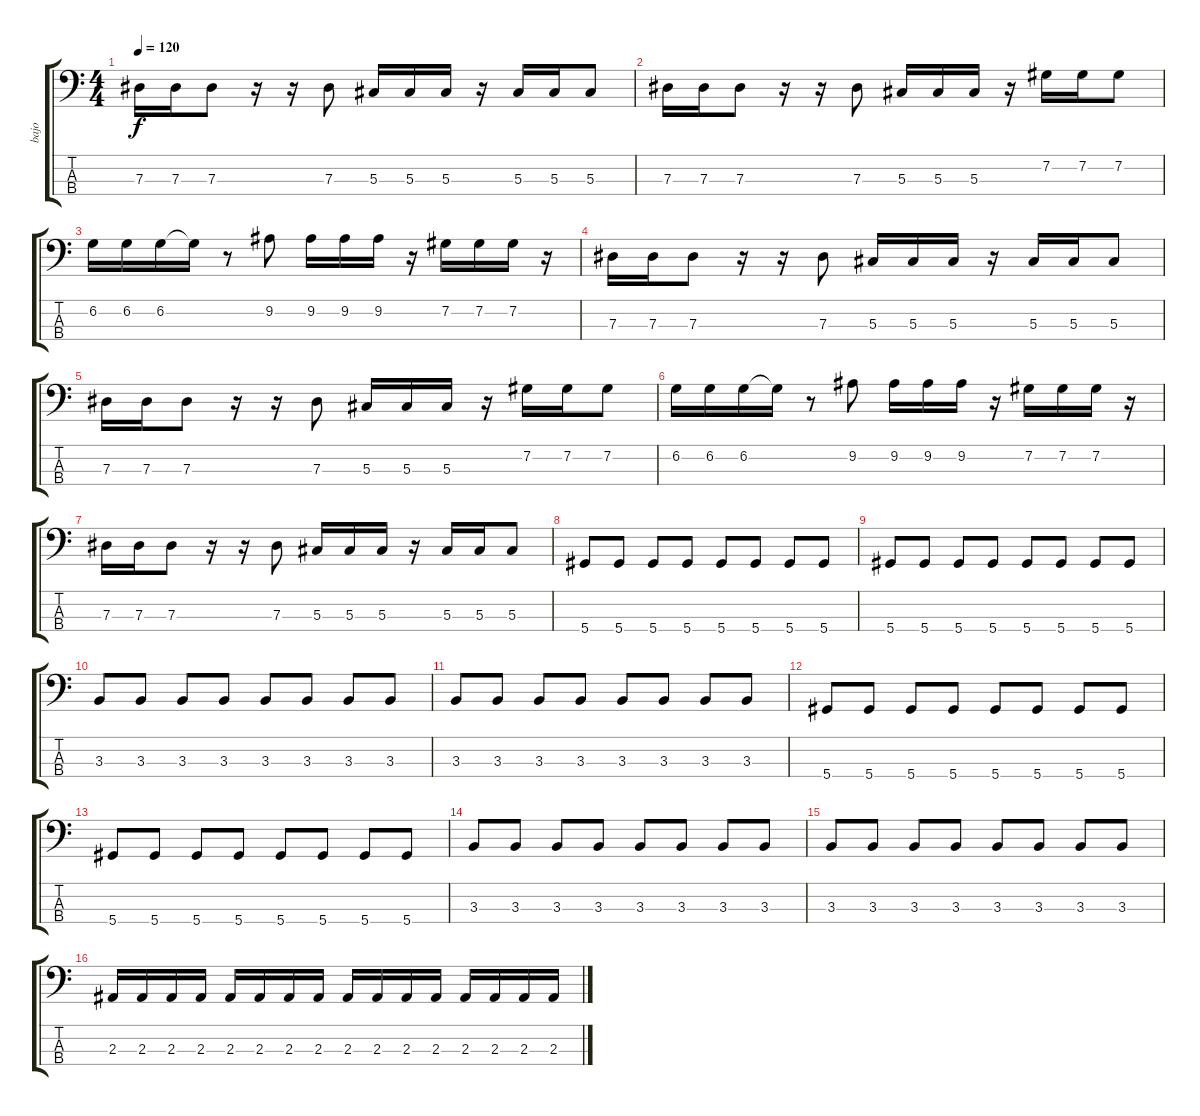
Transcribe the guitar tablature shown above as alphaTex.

\track ("bajo" "bajo") {instrument electricbassfinger}
\staff {score tabs}
\tuning (Gb2 Db2 Ab1 Eb1) {hide}
\ts (4 4)
\tempo 120
\clef f4
\ks c
7.3.16{dy f} 7.3.16 7.3.8 r.16 r.16 7.3.8 5.3.16 5.3.16 5.3.16 r.16 5.3.16 5.3.16 5.3.8 |
7.3.16 7.3.16 7.3.8 r.16 r.16 7.3.8 5.3.16 5.3.16 5.3.16 r.16 7.2.16 7.2.16 7.2.8 |
6.2.16 6.2.16 6.2.16 6.2{t}.16 r.8 9.2.8 9.2.16 9.2.16 9.2.16 r.16 7.2.16 7.2.16 7.2.16 r.16 |
7.3.16 7.3.16 7.3.8 r.16 r.16 7.3.8 5.3.16 5.3.16 5.3.16 r.16 5.3.16 5.3.16 5.3.8 |
7.3.16 7.3.16 7.3.8 r.16 r.16 7.3.8 5.3.16 5.3.16 5.3.16 r.16 7.2.16 7.2.16 7.2.8 |
6.2.16 6.2.16 6.2.16 6.2{t}.16 r.8 9.2.8 9.2.16 9.2.16 9.2.16 r.16 7.2.16 7.2.16 7.2.16 r.16 |
7.3.16 7.3.16 7.3.8 r.16 r.16 7.3.8 5.3.16 5.3.16 5.3.16 r.16 5.3.16 5.3.16 5.3.8 |
5.4.8 5.4.8 5.4.8 5.4.8 5.4.8 5.4.8 5.4.8 5.4.8 |
5.4.8 5.4.8 5.4.8 5.4.8 5.4.8 5.4.8 5.4.8 5.4.8 |
3.3.8 3.3.8 3.3.8 3.3.8 3.3.8 3.3.8 3.3.8 3.3.8 |
3.3.8 3.3.8 3.3.8 3.3.8 3.3.8 3.3.8 3.3.8 3.3.8 |
5.4.8 5.4.8 5.4.8 5.4.8 5.4.8 5.4.8 5.4.8 5.4.8 |
5.4.8 5.4.8 5.4.8 5.4.8 5.4.8 5.4.8 5.4.8 5.4.8 |
3.3.8 3.3.8 3.3.8 3.3.8 3.3.8 3.3.8 3.3.8 3.3.8 |
3.3.8 3.3.8 3.3.8 3.3.8 3.3.8 3.3.8 3.3.8 3.3.8 |
2.3.16 2.3.16 2.3.16 2.3.16 2.3.16 2.3.16 2.3.16 2.3.16 2.3.16 2.3.16 2.3.16 2.3.16 2.3.16 2.3.16 2.3.16 2.3.16
